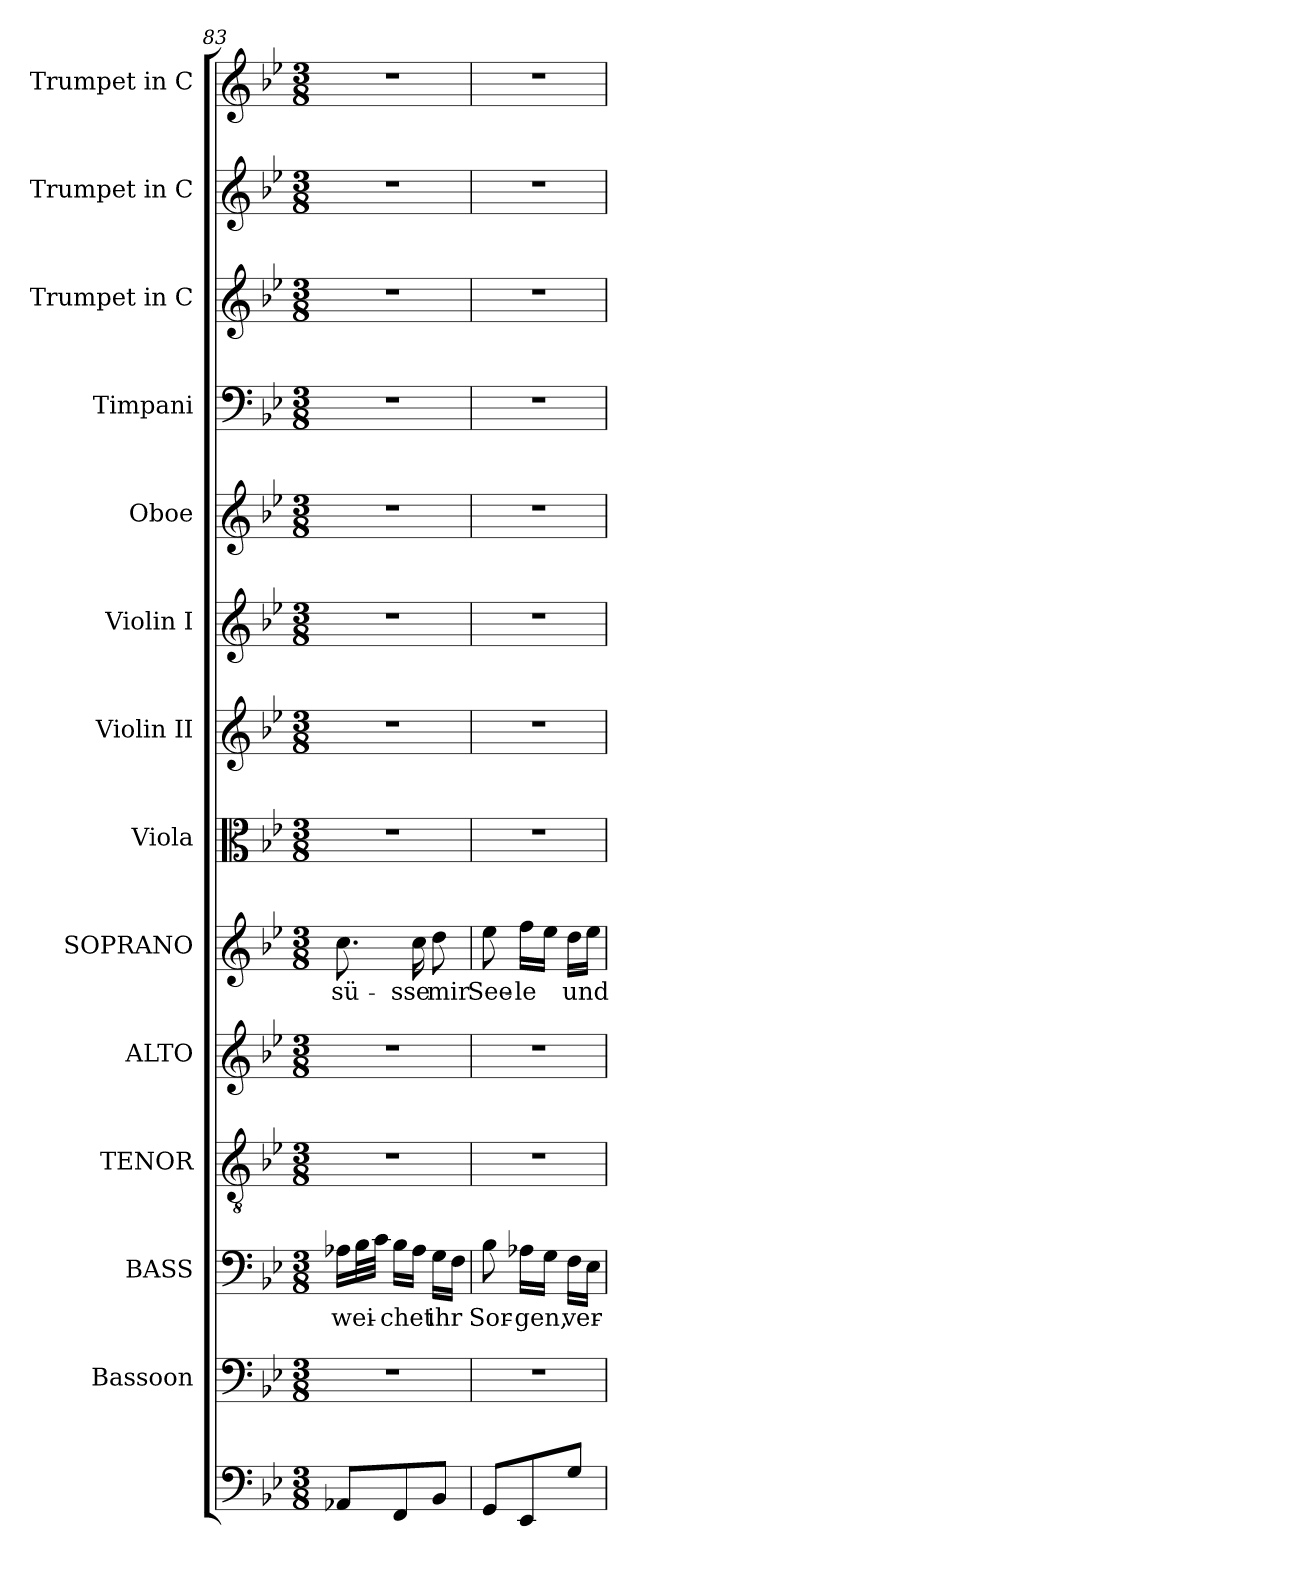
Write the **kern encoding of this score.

**kern	**kern	**kern	**text	**kern	**kern	**kern	**text	**kern	**kern	**kern	**kern	**kern	**kern	**kern	**kern
*part14	*part13	*part12	*part12	*part11	*part10	*part9	*part9	*part8	*part7	*part6	*part5	*part4	*part3	*part2	*part1
*staff14	*staff13	*staff12	*staff12	*staff11	*staff10	*staff9	*staff9	*staff8	*staff7	*staff6	*staff5	*staff4	*staff3	*staff2	*staff1
*	*I"Bassoon	*I"BASS	*	*I"TENOR	*I"ALTO	*I"SOPRANO	*	*I"Viola	*I"Violin II	*I"Violin I	*I"Oboe	*I"Timpani	*I"Trumpet in C	*I"Trumpet in C	*I"Trumpet in C
*	*	*	*	*	*I'Alto	*I'Soprano	*	*I'Viola	*I'Violin II	*I'Violin I	*I'Oboe	*I'Timp.	*	*	*
*clefF4	*clefF4	*clefF4	*	*clefGv2	*clefG2	*clefG2	*	*clefC3	*clefG2	*clefG2	*clefG2	*clefF4	*clefG2	*clefG2	*clefG2
*	*	*	*	*ITrd7c12	*	*	*	*	*	*	*	*	*	*	*
*k[b-e-]	*k[b-e-]	*k[b-e-]	*	*k[b-e-]	*k[b-e-]	*k[b-e-]	*	*k[b-e-]	*k[b-e-]	*k[b-e-]	*k[b-e-]	*k[b-e-]	*k[b-e-]	*k[b-e-]	*k[b-e-]
*B-:	*B-:	*B-:	*	*B-:	*B-:	*B-:	*	*B-:	*B-:	*B-:	*B-:	*B-:	*B-:	*B-:	*B-:
*M3/8	*M3/8	*M3/8	*	*M3/8	*M3/8	*M3/8	*	*M3/8	*M3/8	*M3/8	*M3/8	*M3/8	*M3/8	*M3/8	*M3/8
=83	=83	=83	=83	=83	=83	=83	=83	=83	=83	=83	=83	=83	=83	=83	=83
!	!LO:N:vis=1	!	!	!	!	!	!	!	!	!	!	!	!	!	!
!	!	!	!LO:LY:b:color=#000000	!LO:N:vis=1	!LO:N:vis=1	!	!	!	!	!	!	!	!	!	!
!	!	!	!	!	!	!	!LO:LY:b:color=#000000	!LO:N:vis=1	!LO:N:vis=1	!LO:N:vis=1	!LO:N:vis=1	!LO:N:vis=1	!LO:N:vis=1	!LO:N:vis=1	!LO:N:vis=1
8AA-Xi/L	4.r	16A-Xi\LL	-wei-	4.r	4.r	8.cci\	-sü-	4.r	4.r	4.r	4.r	4.r	4.r	4.r	4.r
.	.	32B-i\L	.	.	.	.	.	.	.	.	.	.	.	.	.
.	.	32ci\JJJ	.	.	.	.	.	.	.	.	.	.	.	.	.
!	!	!	!LO:LY:b:color=#000000	!	!	!	!	!	!	!	!	!	!	!	!
8FFi/	.	16B-i\LL	-chet	.	.	.	.	.	.	.	.	.	.	.	.
!	!	!	!	!	!	!	!LO:LY:b:color=#000000	!	!	!	!	!	!	!	!
.	.	16A-i\JJ	.	.	.	16cci\	-sse	.	.	.	.	.	.	.	.
!	!	!	!LO:LY:b:color=#000000	!	!	!	!	!	!	!	!	!	!	!	!
!	!	!	!	!	!	!	!LO:LY:b:color=#000000	!	!	!	!	!	!	!	!
8BB-i/J	.	16Gi\LL	ihr	.	.	8ddi\	mir	.	.	.	.	.	.	.	.
.	.	16Fi\JJ	.	.	.	.	.	.	.	.	.	.	.	.	.
=84	=84	=84	=84	=84	=84	=84	=84	=84	=84	=84	=84	=84	=84	=84	=84
!	!LO:N:vis=1	!	!	!	!	!	!	!	!	!	!	!	!	!	!
!	!	!	!LO:LY:b:color=#000000	!LO:N:vis=1	!LO:N:vis=1	!	!	!	!	!	!	!	!	!	!
!	!	!	!	!	!	!	!LO:LY:b:color=#000000	!LO:N:vis=1	!LO:N:vis=1	!LO:N:vis=1	!LO:N:vis=1	!LO:N:vis=1	!LO:N:vis=1	!LO:N:vis=1	!LO:N:vis=1
8GGi/L	4.r	8B-i\	Sor-	4.r	4.r	8ee-i\	See-	4.r	4.r	4.r	4.r	4.r	4.r	4.r	4.r
!	!	!	!LO:LY:b:color=#000000	!	!	!	!	!	!	!	!	!	!	!	!
!	!	!	!	!	!	!	!LO:LY:b:color=#000000	!	!	!	!	!	!	!	!
8EE-i/	.	16A-Xi\LL	-gen,	.	.	16ffi\LL	-le	.	.	.	.	.	.	.	.
.	.	16Gi\JJ	.	.	.	16ee-i\JJ	.	.	.	.	.	.	.	.	.
!	!	!	!LO:LY:b:color=#000000	!	!	!	!	!	!	!	!	!	!	!	!
!	!	!	!	!	!	!	!LO:LY:b:color=#000000	!	!	!	!	!	!	!	!
8Gi/J	.	16Fi\LL	ver-	.	.	16ddi\LL	und	.	.	.	.	.	.	.	.
.	.	16E-i\JJ	.	.	.	16ee-i\JJ	.	.	.	.	.	.	.	.	.
=	=	=	=	=	=	=	=	=	=	=	=	=	=	=	=
*-	*-	*-	*-	*-	*-	*-	*-	*-	*-	*-	*-	*-	*-	*-	*-
